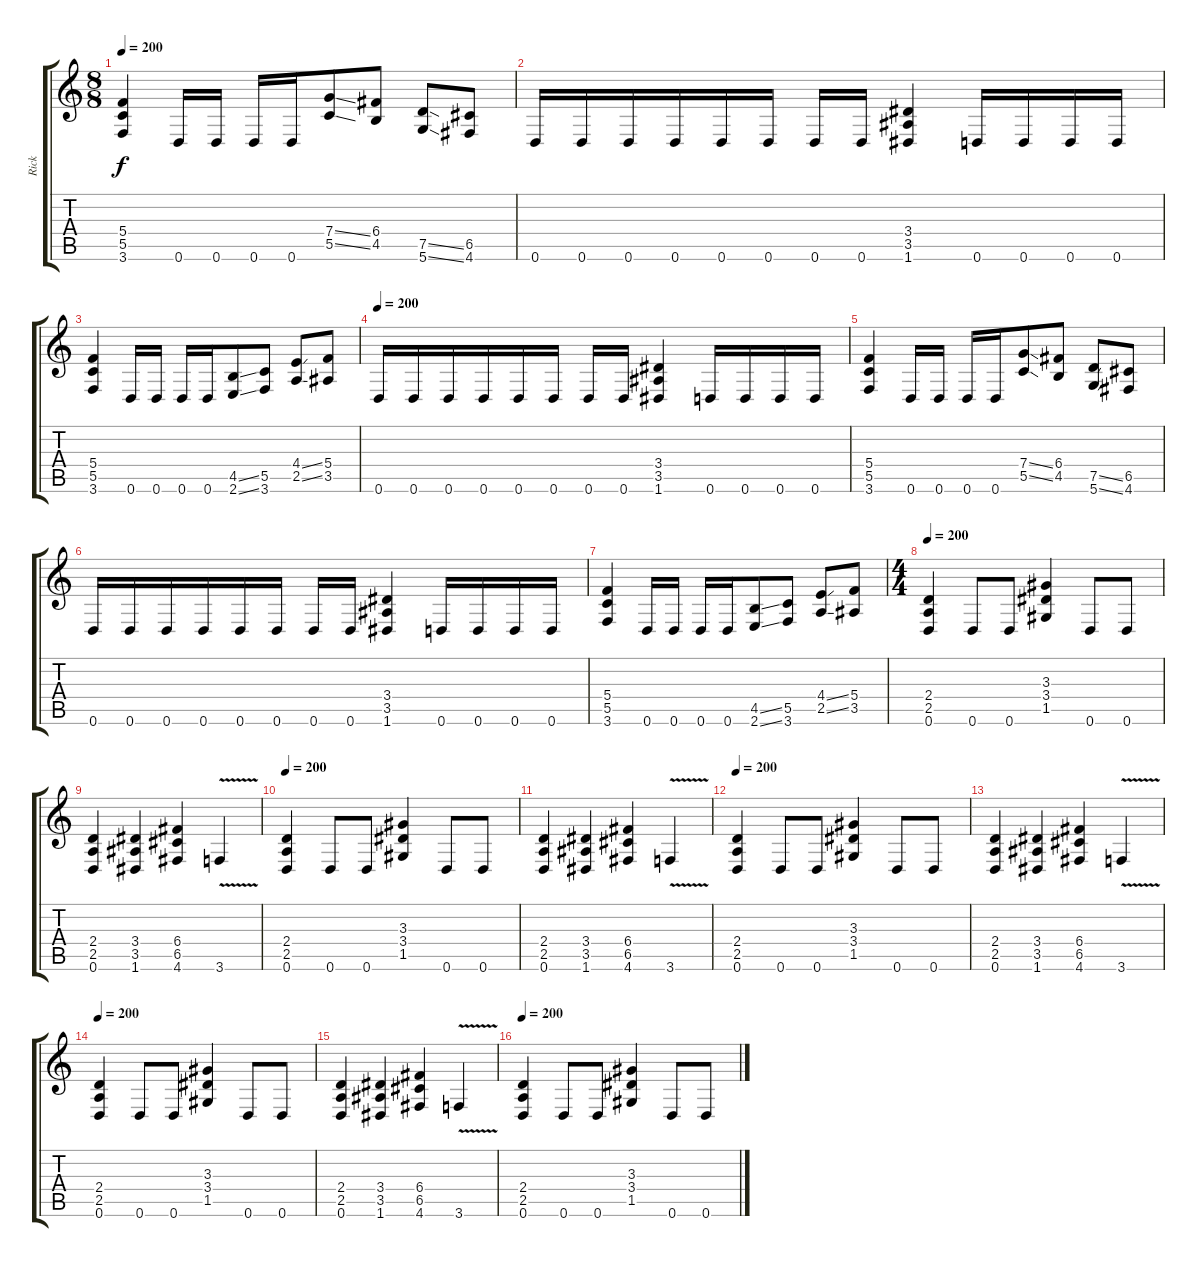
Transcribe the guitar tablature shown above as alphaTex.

\track ("Rick" "Rick") {instrument distortionguitar}
\staff {score tabs}
\tuning (D4 A3 F3 C3 G2 D2) {hide}
\ts (8 8)
\tempo 200
\clef g2
\ks c
(5.4 5.5 3.6).4{dy f} 0.6.16 0.6.16 0.6.16 0.6.16 (7.4{ss} 5.5{ss}).8 (6.4 4.5).8 (7.5{ss} 5.6{ss}).8 (6.5 4.6).8 |
0.6.16 0.6.16 0.6.16 0.6.16 0.6.16 0.6.16 0.6.16 0.6.16 (3.4 3.5 1.6).4 0.6.16 0.6.16 0.6.16 0.6.16 |
(5.4 5.5 3.6).4 0.6.16 0.6.16 0.6.16 0.6.16 (4.5{ss} 2.6{ss}).8 (5.5 3.6).8 (4.4{ss} 2.5{ss}).8 (5.4 3.5).8 |
\tempo 200
0.6.16 0.6.16 0.6.16 0.6.16 0.6.16 0.6.16 0.6.16 0.6.16 (3.4 3.5 1.6).4 0.6.16 0.6.16 0.6.16 0.6.16 |
(5.4 5.5 3.6).4 0.6.16 0.6.16 0.6.16 0.6.16 (7.4{ss} 5.5{ss}).8 (6.4 4.5).8 (7.5{ss} 5.6{ss}).8 (6.5 4.6).8 |
0.6.16 0.6.16 0.6.16 0.6.16 0.6.16 0.6.16 0.6.16 0.6.16 (3.4 3.5 1.6).4 0.6.16 0.6.16 0.6.16 0.6.16 |
(5.4 5.5 3.6).4 0.6.16 0.6.16 0.6.16 0.6.16 (4.5{ss} 2.6{ss}).8 (5.5 3.6).8 (4.4{ss} 2.5{ss}).8 (5.4 3.5).8 |
\ts (4 4)
\tempo 200
(2.4 2.5 0.6).4 0.6.8 0.6.8 (3.3 3.4 1.5).4 0.6.8 0.6.8 |
(2.4 2.5 0.6).4 (3.4 3.5 1.6).4 (6.4 6.5 4.6).4 3.6{v}.4 |
\tempo 200
(2.4 2.5 0.6).4 0.6.8 0.6.8 (3.3 3.4 1.5).4 0.6.8 0.6.8 |
(2.4 2.5 0.6).4 (3.4 3.5 1.6).4 (6.4 6.5 4.6).4 3.6{v}.4 |
\tempo 200
(2.4 2.5 0.6).4 0.6.8 0.6.8 (3.3 3.4 1.5).4 0.6.8 0.6.8 |
(2.4 2.5 0.6).4 (3.4 3.5 1.6).4 (6.4 6.5 4.6).4 3.6{v}.4 |
\tempo 200
(2.4 2.5 0.6).4 0.6.8 0.6.8 (3.3 3.4 1.5).4 0.6.8 0.6.8 |
(2.4 2.5 0.6).4 (3.4 3.5 1.6).4 (6.4 6.5 4.6).4 3.6{v}.4 |
\tempo 200
(2.4 2.5 0.6).4 0.6.8 0.6.8 (3.3 3.4 1.5).4 0.6.8 0.6.8
